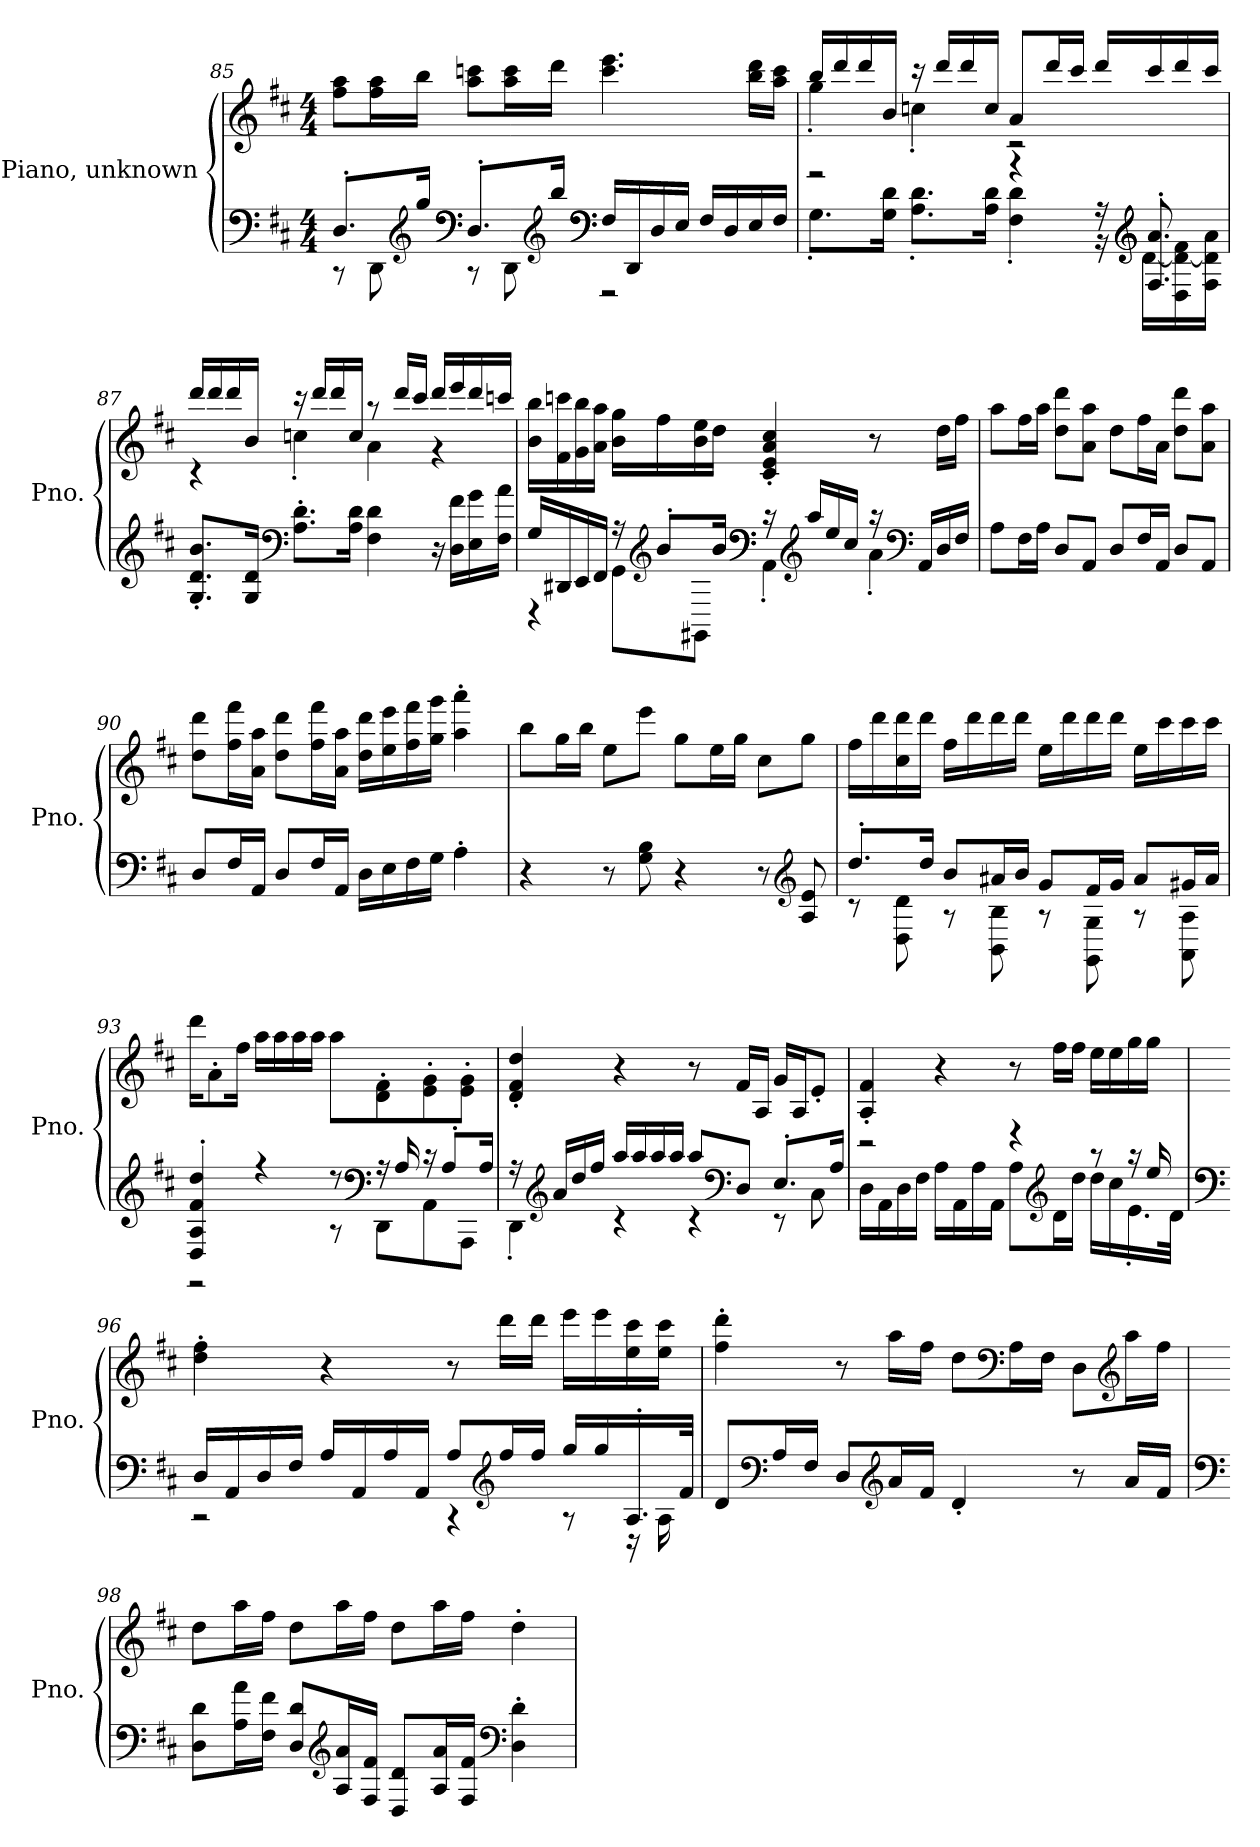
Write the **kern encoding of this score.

**kern	**kern
*part1	*part1
*staff2	*staff1
*I"Piano, unknown	*
*I'Pno.	*
*clefF4	*clefG2
*k[f#c#]	*k[f#c#]
*M4/4	*M4/4
=85	=85
*^	*
8.D'/L	8r	8ff#\ 8aa\L
.	8DD\	16ff#\ 16aa\L
*clefG2	*	*
16gg/Jk	.	16bb\JJ
*clefF4	*	*
8.D'/L	8r	8aa\ 8cccn\L
.	8DD\	16aa\ 16ccc\L
*clefG2	*	*
16bb/Jk	.	16ddd\JJ
*clefF4	*	*
16F#/LL	2r	4.ccc\ 4.eee\
16DD/	.	.
16D/	.	.
16E/JJ	.	.
16F#/LL	.	.
16D/	.	.
16E/	.	16bb\ 16ddd\LL
16F#/JJ	.	16aa\ 16ccc\JJ
!!LO:LB:g=z
=86	=86	=86
*	*	*^
2r	8.G'\L	16bb/LL	4gg'\
.	.	16ddd/	.
.	.	16ddd/	.
.	16G\ 16d\Jk	16b/JJ	.
.	8.A\' 8.d\'L	16r	4ccn'\
.	.	16ddd/LL	.
.	.	16ddd/	.
.	16A\ 16d\Jk	16cc/JJ	.
4r	4F#\' 4d\'	8a/L	2r
.	.	16ddd/L	.
.	.	16ccc#/JJ	.
16r	16r	16ddd/LL	.
*clefG2	*	*	*
8.F#/' 8.a/'	[16d\LL	16ccc#/	.
.	16D\ 16d\_ 16f#\	16ddd/	.
.	16F#\ 16d\] 16a\JJ	16ccc#/JJ	.
*v	*v	*	*
=87	=87	=87
8.G/' 8.d/' 8.b/'L	16ddd/LL	4r
.	16ddd/	.
.	16ddd/	.
16G/ 16d/Jk	16b/JJ	.
*clefF4	*	*
8.A\' 8.d\'L	16r	4ccn'\
.	16ddd/LL	.
.	16ddd/	.
16A\ 16d\Jk	16cc/JJ	.
4F#\ 4d\	8r	4a\
.	16ddd/LL	.
.	16ccc#/JJ	.
16r	16ddd/LL	4r
16D\ 16f#\LL	16eee/	.
16E\ 16g\	16ddd/	.
16F#\ 16a\JJ	16cccn/JJ	.
*	*v	*v
!!LO:PB:g=z
=88	=88
*^	*
16G/LL	4r	16b\ 16bb\LL
16DD#X/	.	16f#\ 16cccn\
16EE/	.	16g\ 16bb\
16FF#/JJ	.	16a\ 16aa\JJ
16r	8GG\L	16b\ 16gg\LL
*clefG2	*	*
8b'/L	.	16ff#\
.	8GG#X\J	16b\ 16ee\
16b/Jk	.	16dd\JJ
*clefF4	*	*
16r	4AA'\	4c#/' 4e/' 4a/' 4cc#/'
*clefG2	*	*
16aa/LL	.	.
16ee/	.	.
16cc#/JJ	.	.
16r	4a'\	8r
*clefF4	*	*
16AA/LL	.	.
16D/	.	16dd\LL
16F#/JJ	.	16ff#\JJ
*v	*v	*
=89	=89
8A\L	8aa\L
16F#\L	16ff#\L
16A\JJ	16aa\JJ
8D/L	8dd\ 8ddd\L
8AA/J	8a\ 8aa\J
8D/L	8dd\L
16F#/L	16ff#\L
16AA/JJ	16a\JJ
8D/L	8dd\ 8ddd\L
8AA/J	8a\ 8aa\J
!!LO:LB:g=z
=90	=90
8D/L	8dd\ 8ddd\L
16F#/L	16ff#\ 16fff#\L
16AA/JJ	16a\ 16aa\JJ
8D/L	8dd\ 8ddd\L
16F#/L	16ff#\ 16fff#\L
16AA/JJ	16a\ 16aa\JJ
16D\LL	16dd\ 16ddd\LL
16E\	16ee\ 16eee\
16F#\	16ff#\ 16fff#\
16G\JJ	16gg\ 16ggg\JJ
4A'\	4aa\' 4aaa\'
=91	=91
4r	8bb\L
.	16gg\L
.	16bb\JJ
8r	8ee\L
8G\ 8B\	8eee\J
4r	8gg\L
.	16ee\L
.	16gg\JJ
8r	8cc#\L
*clefG2	*
8A/ 8e/	8gg\J
!!LO:LB:g=z
=92	=92
*^	*
8.dd'/L	8r	16ff#\LL
.	.	16ddd\
.	8D\ 8d\	16cc#\ 16ddd\
16dd/Jk	.	16ddd\JJ
8b/L	8r	16ff#\LL
.	.	16ddd\
16a#X/L	8BB\ 8B\	16ddd\
16b/JJ	.	16ddd\JJ
8g/L	8r	16ee\LL
.	.	16ddd\
16f#/L	8GG\ 8G\	16ddd\
16g/JJ	.	16ddd\JJ
8a#/L	8r	16ee\LL
.	.	16ccc#\
16g#X/L	8AA\ 8A\	16ccc#\
16a#/JJ	.	16ccc#\JJ
=93	=93	=93
4D/' 4A/' 4f#/' 4dd/'	2r	16ddd\KL
.	.	8a'\
.	.	16ff#\Jk
4r	.	16aa\LL
.	.	16aa\
.	.	16aa\
.	.	16aa\JJ
8r	8r	8aa\L
*clefF4	*	*
16r	8DD\L	8d\' 8f#\'
16A/	.	.
16r	8AA\	8e\' 8g\'
8A'/L	.	.
.	8AAA\J	8e\' 8g\'J
16A/Jk	.	.
!!LO:LB:g=z
=94	=94	=94
16r	4DD'\	4d/' 4f#/' 4dd/'
*clefG2	*	*
16a/LL	.	.
16dd/	.	.
16ff#/JJ	.	.
16aa/LL	4r	4r
16aa/	.	.
16aa/	.	.
16aa/JJ	.	.
8aa/L	4r	8r
*clefF4	*	*
8D/J	.	16f#/LL
.	.	16A/JJ
8.E'/L	8r	16g/LL
.	.	16A/J
.	8C#\	8e'/J
16A/Jk	.	.
=95	=95	=95
2r	16D\LL	4A/' 4f#/'
.	16AA\	.
.	16D\	.
.	16F#\JJ	.
.	16A\LL	4r
.	16AA\	.
.	16A\	.
.	16AA\JJ	.
4r	8A\L	8r
*clefG2	*	*
.	16d\L	16ff#\LL
.	16dd\JJ	16ff#\JJ
8r	16dd\LL	16ee\LL
.	16cc#\	16ee\
16r	16.e'\	16gg\
16ee/	.	16gg\JJ
.	32d\JJk	.
!!LO:LB:g=z
=96	=96	=96
*clefF4	*	*
16D/LL	2r	4dd\' 4ff#\'
16AA/	.	.
16D/	.	.
16F#/JJ	.	.
16A/LL	.	4r
16AA/	.	.
16A/	.	.
16AA/JJ	.	.
8A/L	4r	8r
*clefG2	*	*
16ff#/L	.	16ddd\LL
16ff#/JJ	.	16ddd\JJ
16gg/LL	8r	16eee\LL
16gg/	.	16eee\
16.A'/	16r	16ee\ 16ccc#\
.	16A\	16ee\ 16ccc#\JJ
32f#/JJk	.	.
*v	*v	*
=97	=97
8d/L	4ff#\' 4ddd\'
*clefF4	*
16A/L	.
16F#/JJ	.
8D/L	8r
*clefG2	*
16a/L	16aa\LL
16f#/JJ	16ff#\JJ
4d'/	8dd\L
*	*clefF4
.	16A\L
.	16F#\JJ
8r	8D\L
*	*clefG2
16a/LL	16aa\L
16f#/JJ	16ff#\JJ
!!LO:LB:g=z
=98	=98
*clefF4	*
8D\ 8d\L	8dd\L
16A\ 16a\L	16aa\L
16F#\ 16f#\JJ	16ff#\JJ
8D/ 8d/L	8dd\L
*clefG2	*
16A/ 16a/L	16aa\L
16F#/ 16f#/JJ	16ff#\JJ
8D/ 8d/L	8dd\L
16A/ 16a/L	16aa\L
16F#/ 16f#/JJ	16ff#\JJ
*clefF4	*
4D\' 4d\'	4dd'\
=	=
*-	*-
